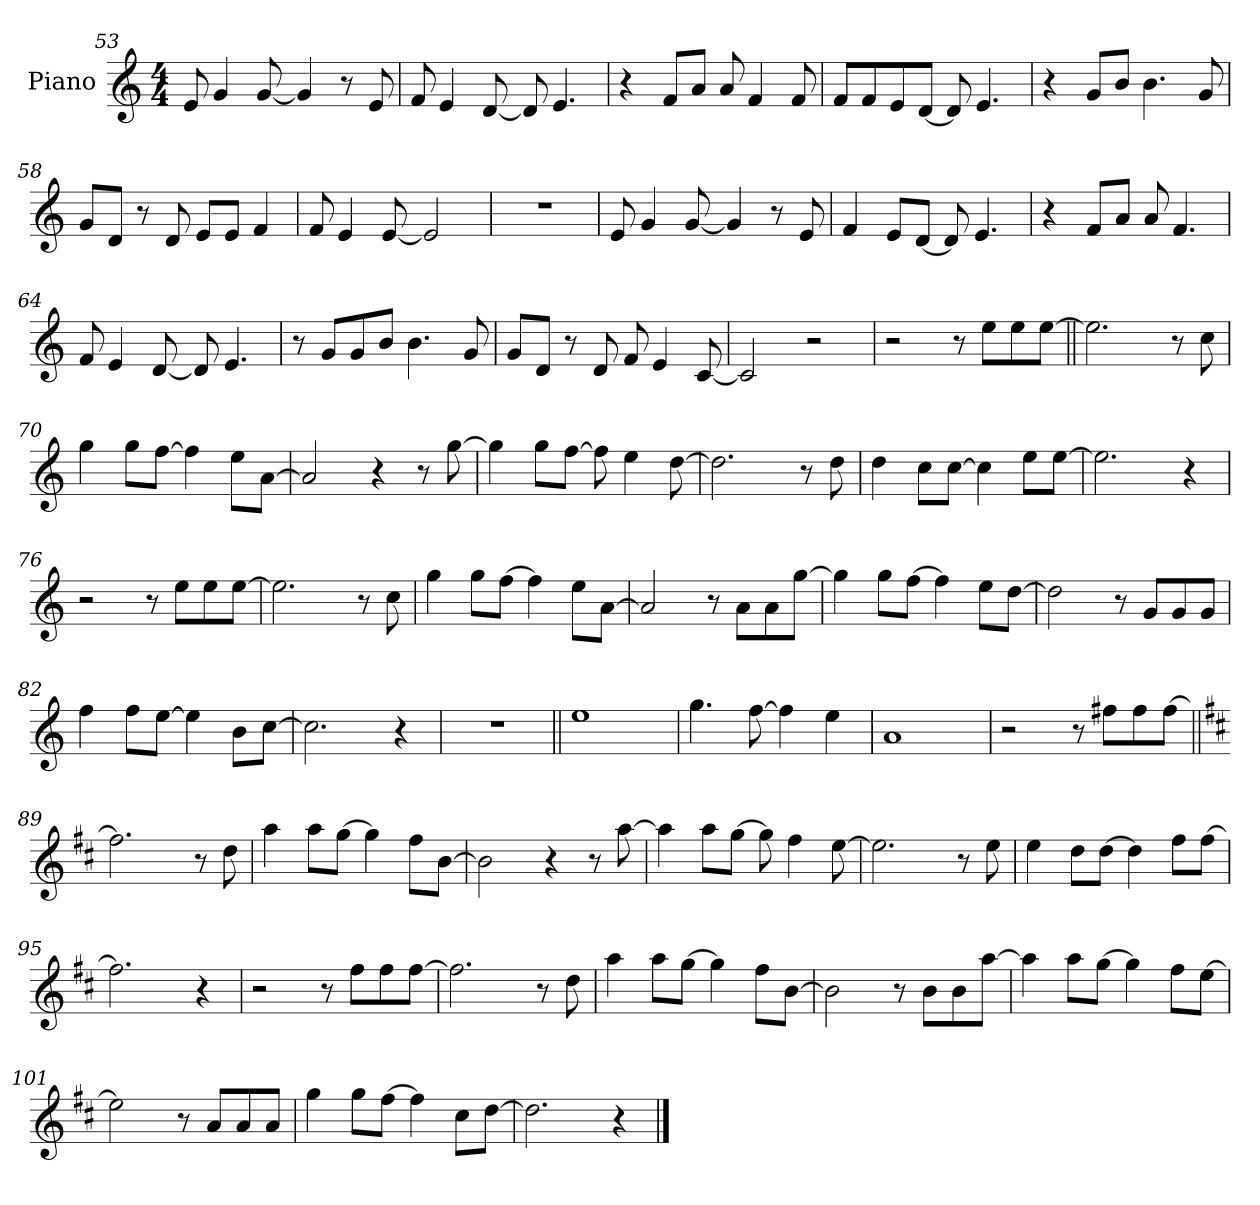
**kern
*part1
*staff1
*I"Piano
*I'Pno.
*clefG2
*k[]
*M4/4
=53
8e
4g
[8g
4g]
8r
8e
=54
8f
4e
[8d
8d]
4.e
=55
4r
8fL
8aJ
8a
4f
8f
=56
8fL
8f
8e
[8dJ
8d]
4.e
=57
4r
8gL
8bJ
4.b
8g
=58
8gL
8dJ
8r
8d
8eL
8eJ
4f
=59
8f
4e
[8e
2e]
=60
1r
=61
8e
4g
[8g
4g]
8r
8e
=62
4f
8eL
[8dJ
8d]
4.e
=63
4r
8fL
8aJ
8a
4.f
=64
8f
4e
[8d
8d]
4.e
=65
8r
8gL
8g
8bJ
4.b
8g
=66
8gL
8dJ
8r
8d
8f
4e
[8c
=67
2c]
2r
=68
2r
8r
8eeL
8ee
[8eeJ
=69||
2.ee]
8r
8cc
=70
4gg
8ggL
[8ffJ
4ff]
8eeL
[8aJ
=71
2a]
4r
8r
[8gg
=72
4gg]
8ggL
[8ffJ
8ff]
4ee
[8dd
=73
2.dd]
8r
8dd
=74
4dd
8ccL
[8ccJ
4cc]
8eeL
[8eeJ
=75
2.ee]
4r
=76
2r
8r
8eeL
8ee
[8eeJ
=77
2.ee]
8r
8cc
=78
4gg
8ggL
[8ffJ
4ff]
8eeL
[8aJ
=79
2a]
8r
8aL
8a
[8ggJ
=80
4gg]
8ggL
[8ffJ
4ff]
8eeL
[8ddJ
=81
2dd]
8r
8gL
8g
8gJ
=82
4ff
8ffL
[8eeJ
4ee]
8bL
[8ccJ
=83
2.cc]
4r
=84
1r
=85||
1ee!
=86
4.gg!
[8ff!
4ff!]
4ee!
=87
1a!
=88
2r
8r
8ff#XL
8ff#
[8ff#J
=89||
*k[f#c#]
2.ff#]
8r
8dd
=90
4aa
8aaL
[8ggJ
4gg]
8ff#L
[8bJ
=91
2b]
4r
8r
[8aa
=92
4aa]
8aaL
[8ggJ
8gg]
4ff#
[8ee
=93
2.ee]
8r
8ee
=94
4ee
8ddL
[8ddJ
4dd]
8ff#L
[8ff#J
=95
2.ff#]
4r
=96
2r
8r
8ff#L
8ff#
[8ff#J
=97
2.ff#]
8r
8dd
=98
4aa
8aaL
[8ggJ
4gg]
8ff#L
[8bJ
=99
2b]
8r
8bL
8b
[8aaJ
=100
4aa]
8aaL
[8ggJ
4gg]
8ff#L
[8eeJ
=101
2ee]
8r
8aL
8a
8aJ
=102
4gg
8ggL
[8ff#J
4ff#]
8cc#L
[8ddJ
=103
2.dd]
4r
==
*-
